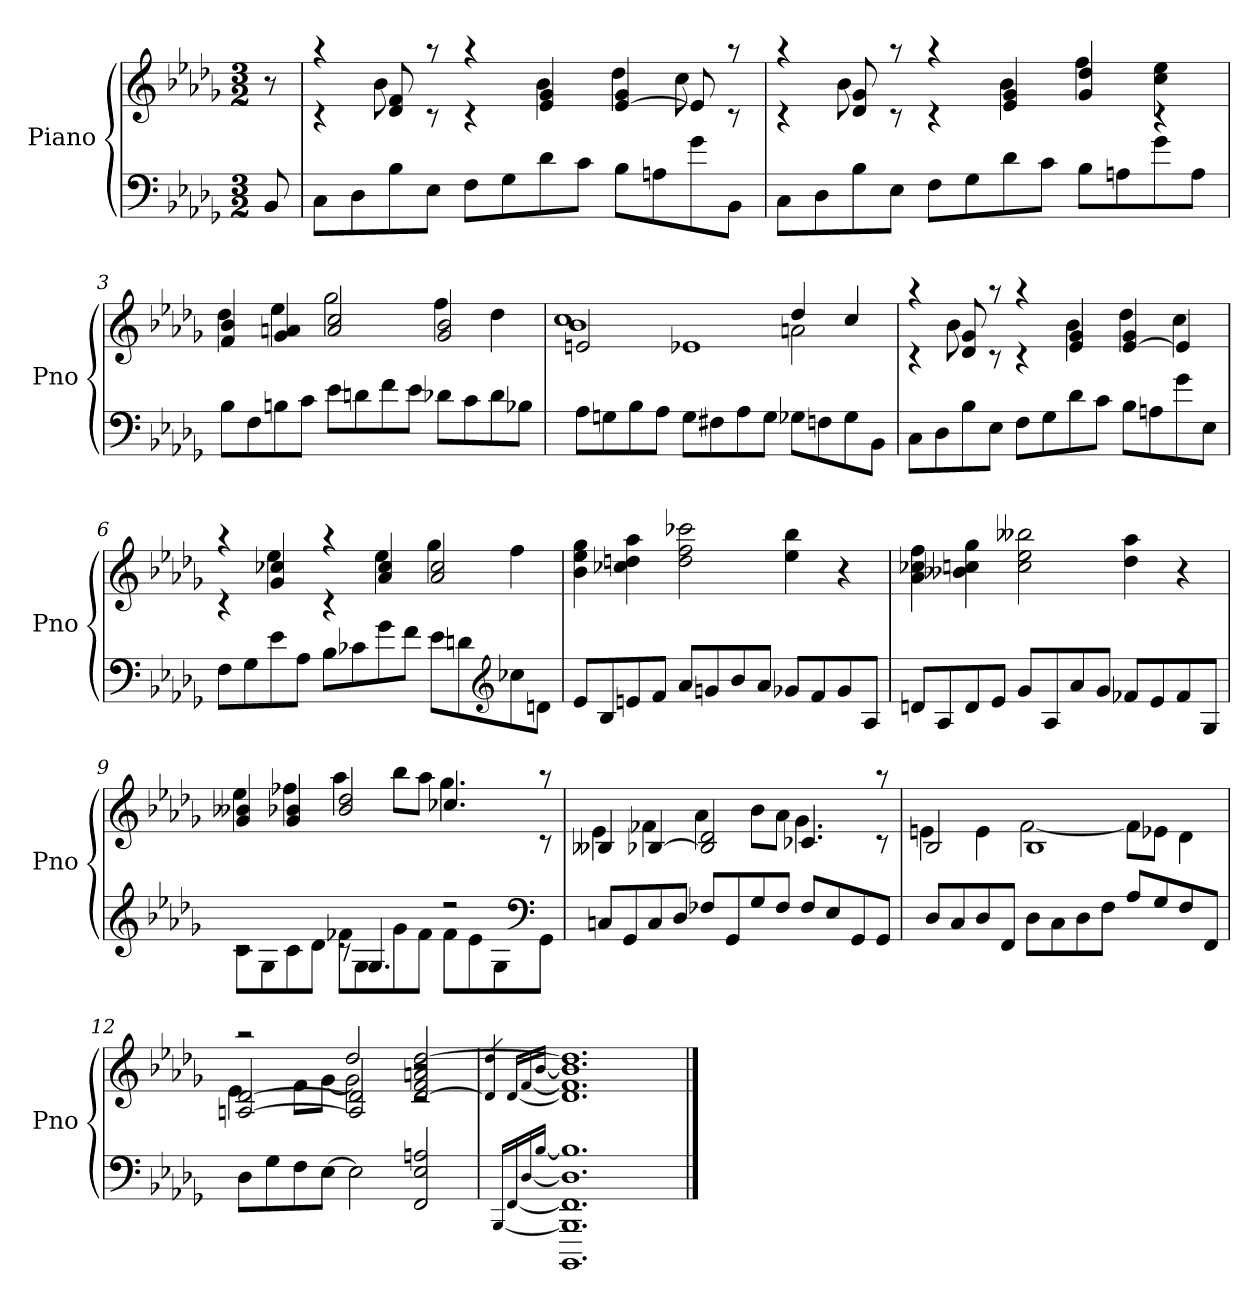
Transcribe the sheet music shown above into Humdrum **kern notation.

**kern	**kern
*part1	*part1
*staff2	*staff1
*I"Piano	*
*I'Pno	*
*clefF4	*clefG2
*k[b-e-a-d-g-]	*k[b-e-a-d-g-]
*b-:	*b-:
*M3/2	*M3/2
=	=
8BB-	8r
=1	=1
*	*^
8CL	4rc	4raa
8D-	.	.
8B-	8d- 8f	8b-
8E-J	8rc	8raa
8FL	4rc	4raa
8G-	.	.
8d-	4e- 4g-	4b-
8cJ	.	.
8B-L	[4e- 4g-	4dd-
8An	.	.
8g-	8e-]	8cc
8BB-J	8rc	8raa
=2	=2	=2
8CL	4rc	4raa
8D-	.	.
8B-	8d- 8g-	8b-
8E-J	8rc	8raa
8FL	4rc	4raa
8G-	.	.
8d-	4e- 4g-	4b-
8cJ	.	.
8B-L	4g- 4dd-	4ff
8An	.	.
8g-	4rc	4cc 4ee-
8AJ	.	.
=3	=3	=3
8B-L	4f 4b-	4dd-
8F	.	.
8Bn	4g- 4an	4ee-
8cJ	.	.
8e-L	2a 2cc	2gg-
8dn	.	.
8f	.	.
8e-J	.	.
8d-XL	2g- 2b-	4ff
8c	.	.
8d-	.	4dd-
8B-XJ	.	.
=4	=4	=4
*	*	*^
8A-L	2en	1b-	1cc
8Gn	.	.	.
8B-	.	.	.
8A-J	.	.	.
8GL	1e-X	.	.
8F#X	.	.	.
8A-	.	.	.
8GJ	.	.	.
8G-XL	.	2an	4dd-
8Fn	.	.	.
8G-	.	.	4cc
8BB-J	.	.	.
*	*	*v	*v
=5	=5	=5
8CL	4rc	4raa
8D-	.	.
8B-	8d- 8g-	8b-
8E-J	8rc	8raa
8FL	4rc	4raa
8G-	.	.
8d-	4e- 4g-	4b-
8cJ	.	.
8B-L	[4e- 4g-	4dd-
8An	.	.
8g-	4e-]	4cc
8E-J	.	.
=6	=6	=6
8FL	4rc	4raa
8G-	.	.
8e-	4g- 4cc-X	4ee-
8A-J	.	.
8B-L	4rc	4raa
8c-X	.	.
8g-	4a- 4cc-	4ee-
8fJ	.	.
8e-L	2a- 2cc-	4gg-
8dn	.	.
*clefG2	*	*
8cc-X	.	4ff
8dnJ	.	.
*	*v	*v
=7	=7
8e-L	4b- 4ee- 4gg-
8B-	.
8en	4cc-X 4ddn 4aa-
8fJ	.
8a-L	2dd 2ff 2ccc-X
8gn	.
8b-	.
8a-J	.
8g-XL	4ee- 4bb-
8f	.
8g-	4r
8A-J	.
=8	=8
8dnL	4a- 4cc-X 4ff
8A-	.
8d	4b--X 4ccn 4gg-
8e-J	.
8g-L	2cc 2ee- 2bb--X
8A-	.
8a-	.
8g-J	.
8f-XL	4dd- 4aa-
8e-	.
8f-	4r
8G-J	.
=9	=9
*^	*^
2rc	8cL	4g- 4b--X	4ee-
.	8G-	.	.
.	8c	4g- 4b-X	4ff-X
.	8d-J	.	.
8rc	8f-XL	2b- 2dd-	4aa-
4.G-	8G-	.	.
.	8g-	.	8bb-L
.	8f-J	.	8aa-J
2rc	8f-L	4.cc-X	4.gg-
.	8e-	.	.
.	8G-	.	.
*clefF4	*	*	*
.	8GG-J	8rc	8raa
*v	*v	*	*
=10	=10	=10
8CnL	4B--X	4e-
8GG-	.	.
8C	[4B-X	4f-X
8D-J	.	.
8F-XL	2B-] 2d-	4a-
8GG-	.	.
8G-	.	8b-L
8F-J	.	8a-J
8F-L	4.c-X	4.g-
8E-	.	.
8GG-	.	.
8GG-J	8rc	8raa
=11	=11	=11
8D-L	2B-	4en
8C	.	.
8D-	.	4e
8FFJ	.	.
8D-L	1B-	[2f
8C	.	.
8D-	.	.
8FJ	.	.
8A-L	.	8fL]
8G-	.	8e-XJ
8F	.	4d-
8FFJ	.	.
=12	=12	=12
*	*	*^
8D-L	[2An [2d-	4e-	2raa
8G-	.	.	.
8F	.	8fL	.
[8E-J	.	[8g-J	.
2E-]	2A] 2d-]	2g-]	2dd-
2FF 2E- 2An	2r	2rc	[2d- 2f 2an [2dd-
*	*v	*v	*v
=13	=13
[16qBBB-LL	4qd-] 4qdd-_
[16qFF	[16qd-LL
[16qD-	[16qf
[16qB-JJ	[16qb-JJ
1.BBBB-] 1.BBB-] 1.FF] 1.D-] 1.B-]	1.d-] 1.f] 1.b-] 1.dd-]
==	==
*-	*-
